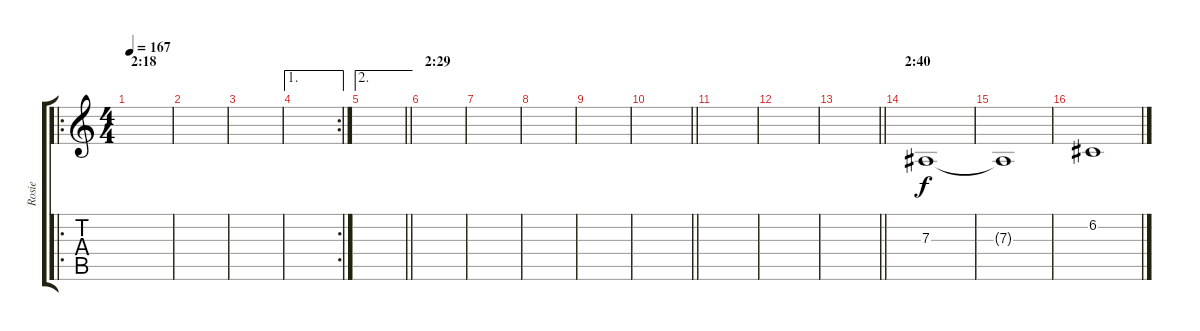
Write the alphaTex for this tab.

\track ("Rosie" "Rosie") {instrument stringensemble1}
\staff {score tabs}
\tuning (C4 G3 Eb3 Bb2 F2 C2) {hide}
\ro
\ts (4 4)
\section ("" "2:18")
\tempo 167
\clef g2
\ks c
|
|
|
\ae 1
\rc 2
|
\ae 2
\barLineRight lightlight
|
\section ("" "2:29")
|
|
|
|
\barLineRight lightlight
|
\section ("" "")
|
|
\barLineRight lightlight
|
\section ("" "2:40")
7.3.1 |
7.3{t}.1 |
6.2.1
